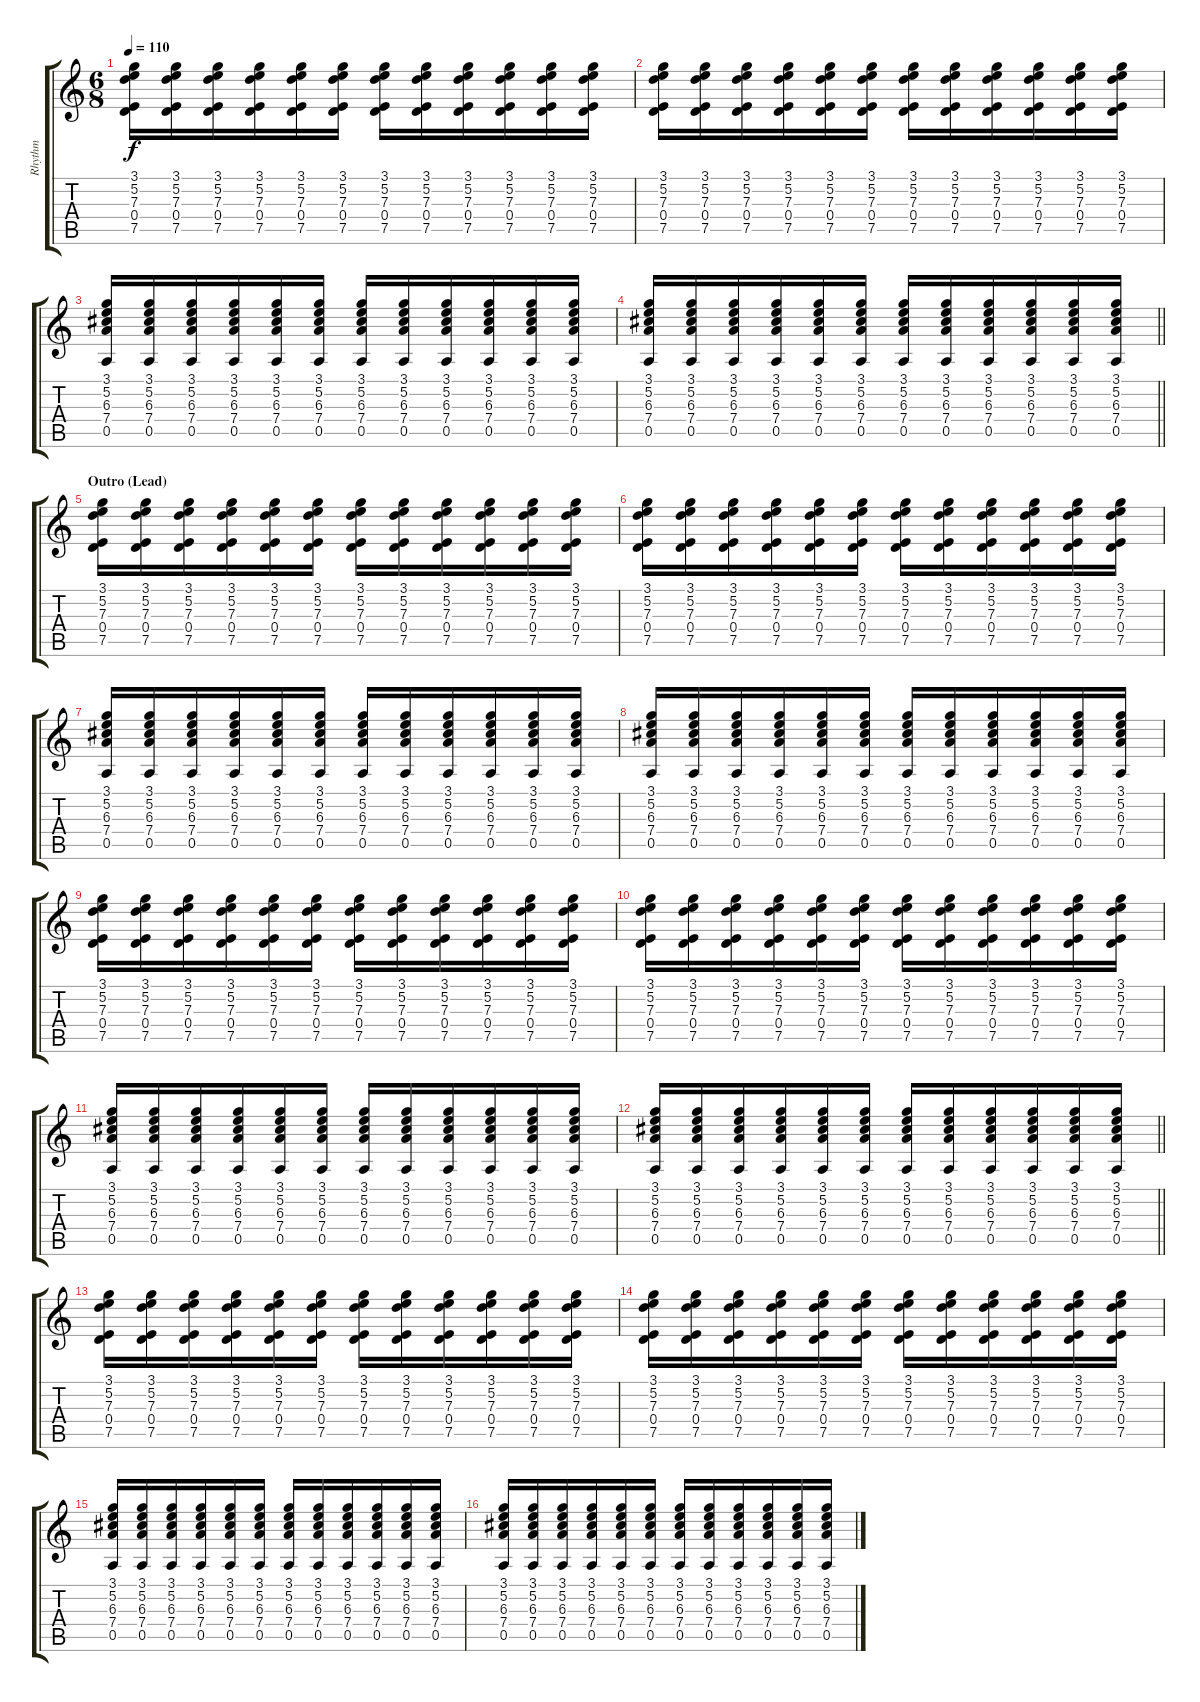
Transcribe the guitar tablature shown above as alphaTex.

\track ("Rhythm" "Rhythm") {instrument distortionguitar}
\staff {score tabs}
\tuning (E4 B3 G3 D3 A2 E2) {hide}
\ts (6 8)
\tempo 110
\clef g2
\ks c
(3.1 5.2 7.3 0.4 7.5).16{dy f} (3.1 5.2 7.3 0.4 7.5).16 (3.1 5.2 7.3 0.4 7.5).16 (3.1 5.2 7.3 0.4 7.5).16 (3.1 5.2 7.3 0.4 7.5).16 (3.1 5.2 7.3 0.4 7.5).16 (3.1 5.2 7.3 0.4 7.5).16 (3.1 5.2 7.3 0.4 7.5).16 (3.1 5.2 7.3 0.4 7.5).16 (3.1 5.2 7.3 0.4 7.5).16 (3.1 5.2 7.3 0.4 7.5).16 (3.1 5.2 7.3 0.4 7.5).16 |
(3.1 5.2 7.3 0.4 7.5).16 (3.1 5.2 7.3 0.4 7.5).16 (3.1 5.2 7.3 0.4 7.5).16 (3.1 5.2 7.3 0.4 7.5).16 (3.1 5.2 7.3 0.4 7.5).16 (3.1 5.2 7.3 0.4 7.5).16 (3.1 5.2 7.3 0.4 7.5).16 (3.1 5.2 7.3 0.4 7.5).16 (3.1 5.2 7.3 0.4 7.5).16 (3.1 5.2 7.3 0.4 7.5).16 (3.1 5.2 7.3 0.4 7.5).16 (3.1 5.2 7.3 0.4 7.5).16 |
(3.1 5.2 6.3 7.4 0.5).16 (3.1 5.2 6.3 7.4 0.5).16 (3.1 5.2 6.3 7.4 0.5).16 (3.1 5.2 6.3 7.4 0.5).16 (3.1 5.2 6.3 7.4 0.5).16 (3.1 5.2 6.3 7.4 0.5).16 (3.1 5.2 6.3 7.4 0.5).16 (3.1 5.2 6.3 7.4 0.5).16 (3.1 5.2 6.3 7.4 0.5).16 (3.1 5.2 6.3 7.4 0.5).16 (3.1 5.2 6.3 7.4 0.5).16 (3.1 5.2 6.3 7.4 0.5).16 |
\barLineRight lightlight
(3.1 5.2 6.3 7.4 0.5).16 (3.1 5.2 6.3 7.4 0.5).16 (3.1 5.2 6.3 7.4 0.5).16 (3.1 5.2 6.3 7.4 0.5).16 (3.1 5.2 6.3 7.4 0.5).16 (3.1 5.2 6.3 7.4 0.5).16 (3.1 5.2 6.3 7.4 0.5).16 (3.1 5.2 6.3 7.4 0.5).16 (3.1 5.2 6.3 7.4 0.5).16 (3.1 5.2 6.3 7.4 0.5).16 (3.1 5.2 6.3 7.4 0.5).16 (3.1 5.2 6.3 7.4 0.5).16 |
\section ("" "Outro (Lead)")
(3.1 5.2 7.3 0.4 7.5).16{instrument distortionguitar} (3.1 5.2 7.3 0.4 7.5).16 (3.1 5.2 7.3 0.4 7.5).16 (3.1 5.2 7.3 0.4 7.5).16 (3.1 5.2 7.3 0.4 7.5).16 (3.1 5.2 7.3 0.4 7.5).16 (3.1 5.2 7.3 0.4 7.5).16 (3.1 5.2 7.3 0.4 7.5).16 (3.1 5.2 7.3 0.4 7.5).16 (3.1 5.2 7.3 0.4 7.5).16 (3.1 5.2 7.3 0.4 7.5).16 (3.1 5.2 7.3 0.4 7.5).16 |
(3.1 5.2 7.3 0.4 7.5).16 (3.1 5.2 7.3 0.4 7.5).16 (3.1 5.2 7.3 0.4 7.5).16 (3.1 5.2 7.3 0.4 7.5).16 (3.1 5.2 7.3 0.4 7.5).16 (3.1 5.2 7.3 0.4 7.5).16 (3.1 5.2 7.3 0.4 7.5).16 (3.1 5.2 7.3 0.4 7.5).16 (3.1 5.2 7.3 0.4 7.5).16 (3.1 5.2 7.3 0.4 7.5).16 (3.1 5.2 7.3 0.4 7.5).16 (3.1 5.2 7.3 0.4 7.5).16 |
(3.1 5.2 6.3 7.4 0.5).16 (3.1 5.2 6.3 7.4 0.5).16 (3.1 5.2 6.3 7.4 0.5).16 (3.1 5.2 6.3 7.4 0.5).16 (3.1 5.2 6.3 7.4 0.5).16 (3.1 5.2 6.3 7.4 0.5).16 (3.1 5.2 6.3 7.4 0.5).16 (3.1 5.2 6.3 7.4 0.5).16 (3.1 5.2 6.3 7.4 0.5).16 (3.1 5.2 6.3 7.4 0.5).16 (3.1 5.2 6.3 7.4 0.5).16 (3.1 5.2 6.3 7.4 0.5).16 |
(3.1 5.2 6.3 7.4 0.5).16 (3.1 5.2 6.3 7.4 0.5).16 (3.1 5.2 6.3 7.4 0.5).16 (3.1 5.2 6.3 7.4 0.5).16 (3.1 5.2 6.3 7.4 0.5).16 (3.1 5.2 6.3 7.4 0.5).16 (3.1 5.2 6.3 7.4 0.5).16 (3.1 5.2 6.3 7.4 0.5).16 (3.1 5.2 6.3 7.4 0.5).16 (3.1 5.2 6.3 7.4 0.5).16 (3.1 5.2 6.3 7.4 0.5).16 (3.1 5.2 6.3 7.4 0.5).16 |
(3.1 5.2 7.3 0.4 7.5).16 (3.1 5.2 7.3 0.4 7.5).16 (3.1 5.2 7.3 0.4 7.5).16 (3.1 5.2 7.3 0.4 7.5).16 (3.1 5.2 7.3 0.4 7.5).16 (3.1 5.2 7.3 0.4 7.5).16 (3.1 5.2 7.3 0.4 7.5).16 (3.1 5.2 7.3 0.4 7.5).16 (3.1 5.2 7.3 0.4 7.5).16 (3.1 5.2 7.3 0.4 7.5).16 (3.1 5.2 7.3 0.4 7.5).16 (3.1 5.2 7.3 0.4 7.5).16 |
(3.1 5.2 7.3 0.4 7.5).16 (3.1 5.2 7.3 0.4 7.5).16 (3.1 5.2 7.3 0.4 7.5).16 (3.1 5.2 7.3 0.4 7.5).16 (3.1 5.2 7.3 0.4 7.5).16 (3.1 5.2 7.3 0.4 7.5).16 (3.1 5.2 7.3 0.4 7.5).16 (3.1 5.2 7.3 0.4 7.5).16 (3.1 5.2 7.3 0.4 7.5).16 (3.1 5.2 7.3 0.4 7.5).16 (3.1 5.2 7.3 0.4 7.5).16 (3.1 5.2 7.3 0.4 7.5).16 |
(3.1 5.2 6.3 7.4 0.5).16 (3.1 5.2 6.3 7.4 0.5).16 (3.1 5.2 6.3 7.4 0.5).16 (3.1 5.2 6.3 7.4 0.5).16 (3.1 5.2 6.3 7.4 0.5).16 (3.1 5.2 6.3 7.4 0.5).16 (3.1 5.2 6.3 7.4 0.5).16 (3.1 5.2 6.3 7.4 0.5).16 (3.1 5.2 6.3 7.4 0.5).16 (3.1 5.2 6.3 7.4 0.5).16 (3.1 5.2 6.3 7.4 0.5).16 (3.1 5.2 6.3 7.4 0.5).16 |
\barLineRight lightlight
(3.1 5.2 6.3 7.4 0.5).16 (3.1 5.2 6.3 7.4 0.5).16 (3.1 5.2 6.3 7.4 0.5).16 (3.1 5.2 6.3 7.4 0.5).16 (3.1 5.2 6.3 7.4 0.5).16 (3.1 5.2 6.3 7.4 0.5).16 (3.1 5.2 6.3 7.4 0.5).16 (3.1 5.2 6.3 7.4 0.5).16 (3.1 5.2 6.3 7.4 0.5).16 (3.1 5.2 6.3 7.4 0.5).16 (3.1 5.2 6.3 7.4 0.5).16 (3.1 5.2 6.3 7.4 0.5).16 |
(3.1 5.2 7.3 0.4 7.5).16 (3.1 5.2 7.3 0.4 7.5).16 (3.1 5.2 7.3 0.4 7.5).16 (3.1 5.2 7.3 0.4 7.5).16 (3.1 5.2 7.3 0.4 7.5).16 (3.1 5.2 7.3 0.4 7.5).16 (3.1 5.2 7.3 0.4 7.5).16 (3.1 5.2 7.3 0.4 7.5).16 (3.1 5.2 7.3 0.4 7.5).16 (3.1 5.2 7.3 0.4 7.5).16 (3.1 5.2 7.3 0.4 7.5).16 (3.1 5.2 7.3 0.4 7.5).16 |
(3.1 5.2 7.3 0.4 7.5).16 (3.1 5.2 7.3 0.4 7.5).16 (3.1 5.2 7.3 0.4 7.5).16 (3.1 5.2 7.3 0.4 7.5).16 (3.1 5.2 7.3 0.4 7.5).16 (3.1 5.2 7.3 0.4 7.5).16 (3.1 5.2 7.3 0.4 7.5).16 (3.1 5.2 7.3 0.4 7.5).16 (3.1 5.2 7.3 0.4 7.5).16 (3.1 5.2 7.3 0.4 7.5).16 (3.1 5.2 7.3 0.4 7.5).16 (3.1 5.2 7.3 0.4 7.5).16 |
(3.1 5.2 6.3 7.4 0.5).16 (3.1 5.2 6.3 7.4 0.5).16 (3.1 5.2 6.3 7.4 0.5).16 (3.1 5.2 6.3 7.4 0.5).16 (3.1 5.2 6.3 7.4 0.5).16 (3.1 5.2 6.3 7.4 0.5).16 (3.1 5.2 6.3 7.4 0.5).16 (3.1 5.2 6.3 7.4 0.5).16 (3.1 5.2 6.3 7.4 0.5).16 (3.1 5.2 6.3 7.4 0.5).16 (3.1 5.2 6.3 7.4 0.5).16 (3.1 5.2 6.3 7.4 0.5).16 |
(3.1 5.2 6.3 7.4 0.5).16 (3.1 5.2 6.3 7.4 0.5).16 (3.1 5.2 6.3 7.4 0.5).16 (3.1 5.2 6.3 7.4 0.5).16 (3.1 5.2 6.3 7.4 0.5).16 (3.1 5.2 6.3 7.4 0.5).16 (3.1 5.2 6.3 7.4 0.5).16 (3.1 5.2 6.3 7.4 0.5).16 (3.1 5.2 6.3 7.4 0.5).16 (3.1 5.2 6.3 7.4 0.5).16 (3.1 5.2 6.3 7.4 0.5).16 (3.1 5.2 6.3 7.4 0.5).16
